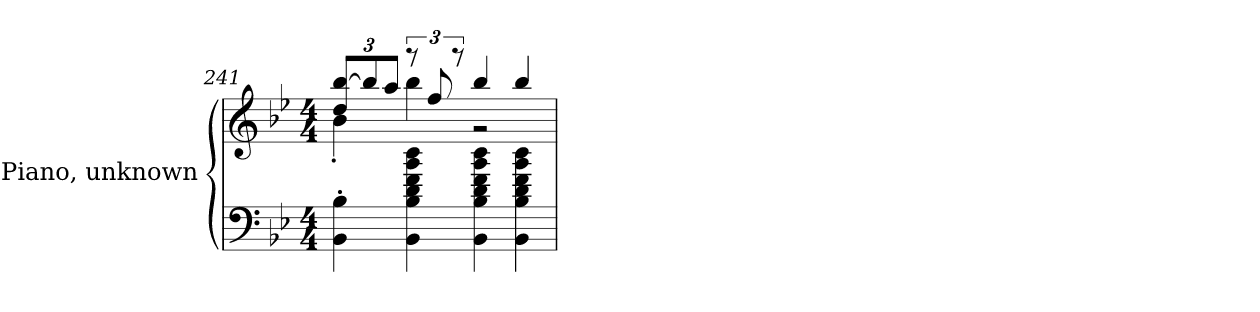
**kern	**kern
*part1	*part1
*staff2	*staff1
*I"Piano, unknown	*
*I'Pno.	*
*clefF4	*clefG2
*k[b-e-]	*k[b-e-]
*M4/4	*M4/4
*	*Xbrackettup
=241	=241
*	*^
4BB-\' 4B-\'	12dd/ [12bb-/L	4b-'\
.	12bb-/]	.
.	12aa/J	.
*	*brackettup	*
4BB-\ 4B-\ 4d\ 4f\ 4b-\ 4dd\	12r	4bb-\
.	12ff/	.
.	12r	.
4BB-\ 4B-\ 4d\ 4f\ 4b-\ 4dd\	4bb-/	2r
4BB-\ 4B-\ 4d\ 4f\ 4b-\ 4dd\	4bb-/	.
*	*v	*v
=	=
*-	*-
